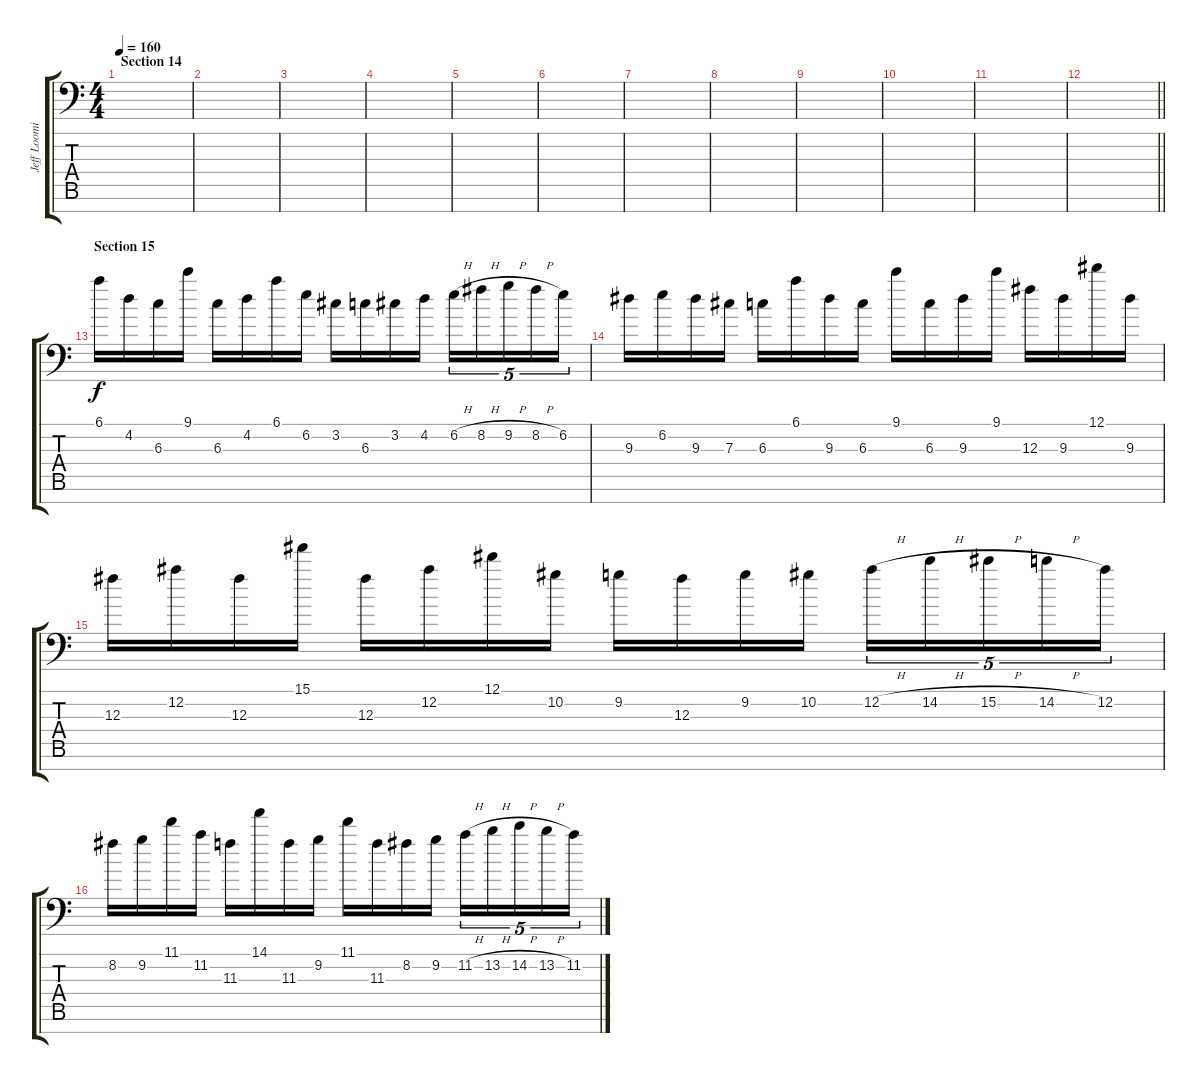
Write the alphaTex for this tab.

\track ("Jeff Loomis - lead guitar 2" "Jeff Loomi") {instrument overdrivenguitar}
\staff {score tabs}
\tuning (Eb4 Bb3 Gb3 Db3 Ab2 Eb2 Bb1) {hide}
\ts (4 4)
\section ("" "Section 14")
\tempo 160
\clef f4
\ks c
|
|
|
|
|
|
|
|
|
|
|
\barLineRight lightlight
|
\section ("" "Section 15")
6.1.16{balance 8 instrument distortionguitar} 4.2.16 6.3.16 9.1.16 6.3.16 4.2.16 6.1.16 6.2.16 3.2.16 6.3.16 3.2.16 4.2.16 6.2{h}.16{tu (5 4)} 8.2{h}.16{tu (5 4)} 9.2{h}.16{tu (5 4)} 8.2{h}.16{tu (5 4)} 6.2.16{tu (5 4)} |
9.3.16 6.2.16 9.3.16 7.3.16 6.3.16 6.1.16 9.3.16 6.3.16 9.1.16 6.3.16 9.3.16 9.1.16 12.3.16 9.3.16 12.1.16 9.3.16 |
12.3.16 12.2.16 12.3.16 15.1.16 12.3.16 12.2.16 12.1.16 10.2.16 9.2.16 12.3.16 9.2.16 10.2.16 12.2{h}.16{tu (5 4)} 14.2{h}.16{tu (5 4)} 15.2{h}.16{tu (5 4)} 14.2{h}.16{tu (5 4)} 12.2.16{tu (5 4)} |
8.2.16 9.2.16 11.1.16 11.2.16 11.3.16 14.1.16 11.3.16 9.2.16 11.1.16 11.3.16 8.2.16 9.2.16 11.2{h}.16{tu (5 4)} 13.2{h}.16{tu (5 4)} 14.2{h}.16{tu (5 4)} 13.2{h}.16{tu (5 4)} 11.2.16{tu (5 4)}
